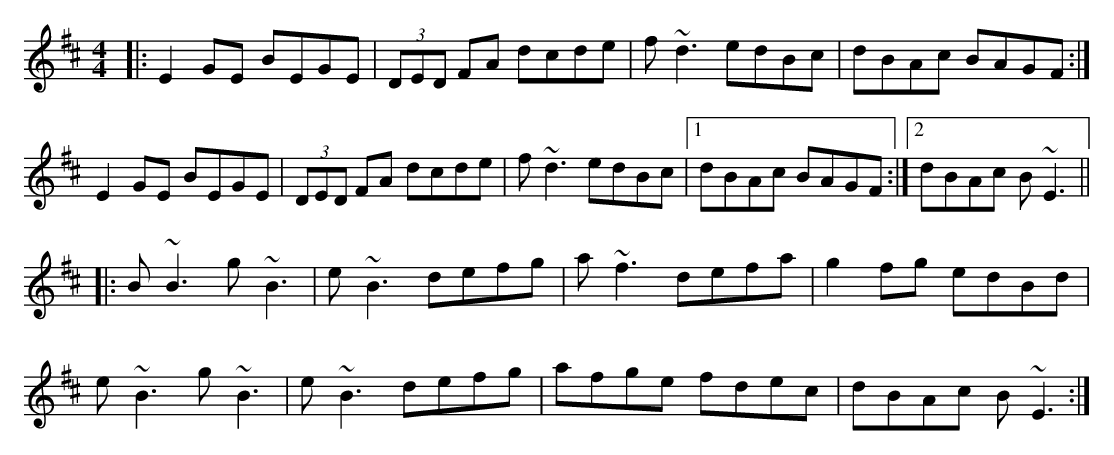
X:1
M:4/4
K:Edor
|:E2GE BEGE|(3DED FA dcde|f~d3 edBc|dBAc BAGF:|
E2GE BEGE|(3DED FA dcde|f~d3 edBc|1 dBAc BAGF:|2 dBAc B~E3||
|:B~B3 g~B3|e~B3 defg|a~f3 defa|g2fg edBd|
e~B3 g~B3|e~B3 defg|afge fdec|dBAc B~E3:|
